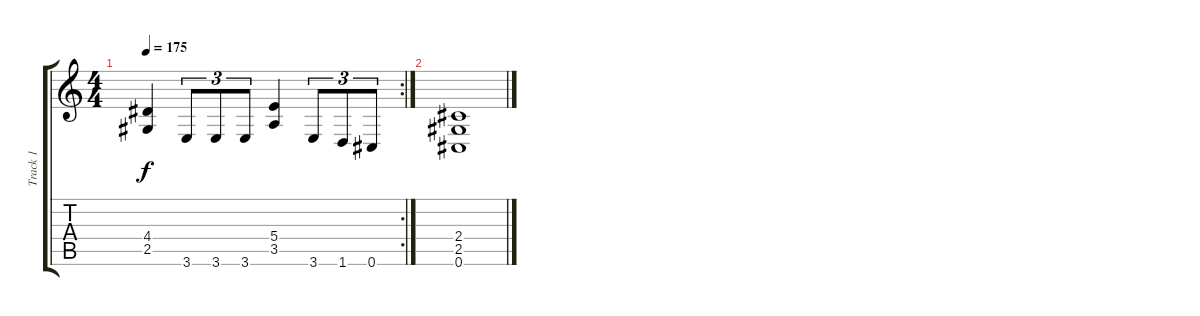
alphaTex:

\track ("Track 1" "Track 1") {instrument distortionguitar}
\staff {score tabs}
\tuning (Db4 Ab3 E3 B2 Gb2 Db2) {hide}
\rc 2
\ts (4 4)
\tempo 175
\clef g2
\ks c
(4.4 2.5).4{dy f} 3.6.8{tu (3 2)} 3.6.8{tu (3 2)} 3.6.8{tu (3 2)} (5.4 3.5).4 3.6.8{tu (3 2)} 1.6.8{tu (3 2)} 0.6.8{tu (3 2)} |
(2.4 2.5 0.6).1
